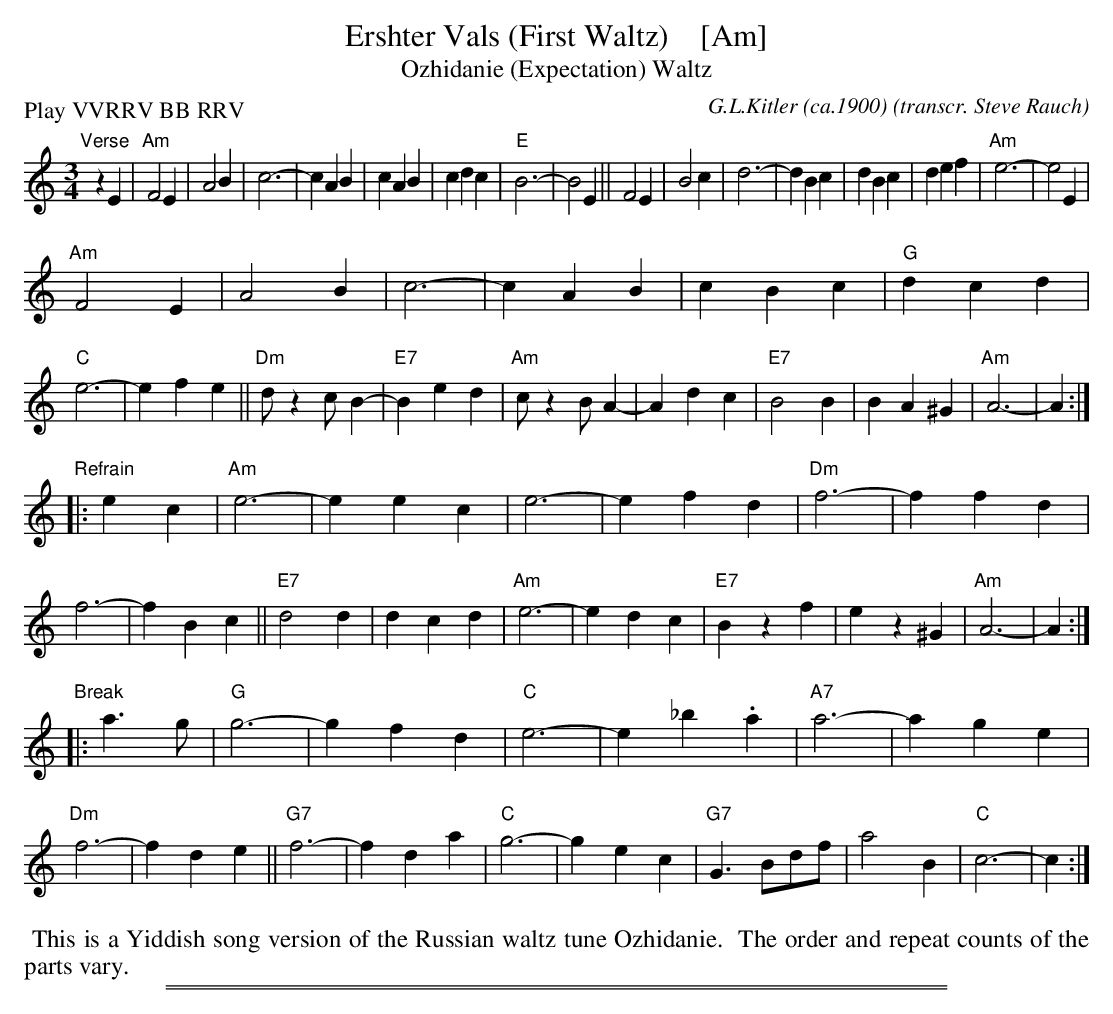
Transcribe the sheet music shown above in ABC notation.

X:1
T: Ershter Vals (First Waltz)    [Am]
T: Ozhidanie (Expectation) Waltz
C: G.L.Kitler (ca.1900)
O: transcr. Steve Rauch
M: 3/4
L: 1/4
P: Play VVRRV BB RRV
K: Am
"Verse"[|]\
zE |\
"Am"F2E | A2B | c3- | cAB | cAB | cdc | "E"B3- | B2E ||\
F2E | B2c | d3- | dBc | dBc | def | "Am"e3- | e2E |
"Am"F2E | A2B | c3- | cAB | cBc | "G"dcd | "C"e3- | efe ||\
"Dm"d/ z c/B- | "E7"Bed | "Am"c/ z B/A- | Adc |\
"E7"B2B | BA^G | "Am"A3- | A :|
"Refrain"\
|: ec |\
"Am"e3- | eec | e3- | efd | "Dm"f3- | ffd | f3- | fBc ||\
"E7"d2d | dcd | "Am"e3- | edc | "E7"Bz f | ez ^G | "Am"A3- | A :|
"Break"\
|: a>g |\
"G"g3- | gfd | "C"e3- | e_b.a | "A7"a3- | age | "Dm"f3- | fde ||\
"G7"f3- | fda | "C"g3- | gec | "G7"G>Bd/f/ | a2B | "C"c3- | c :|
